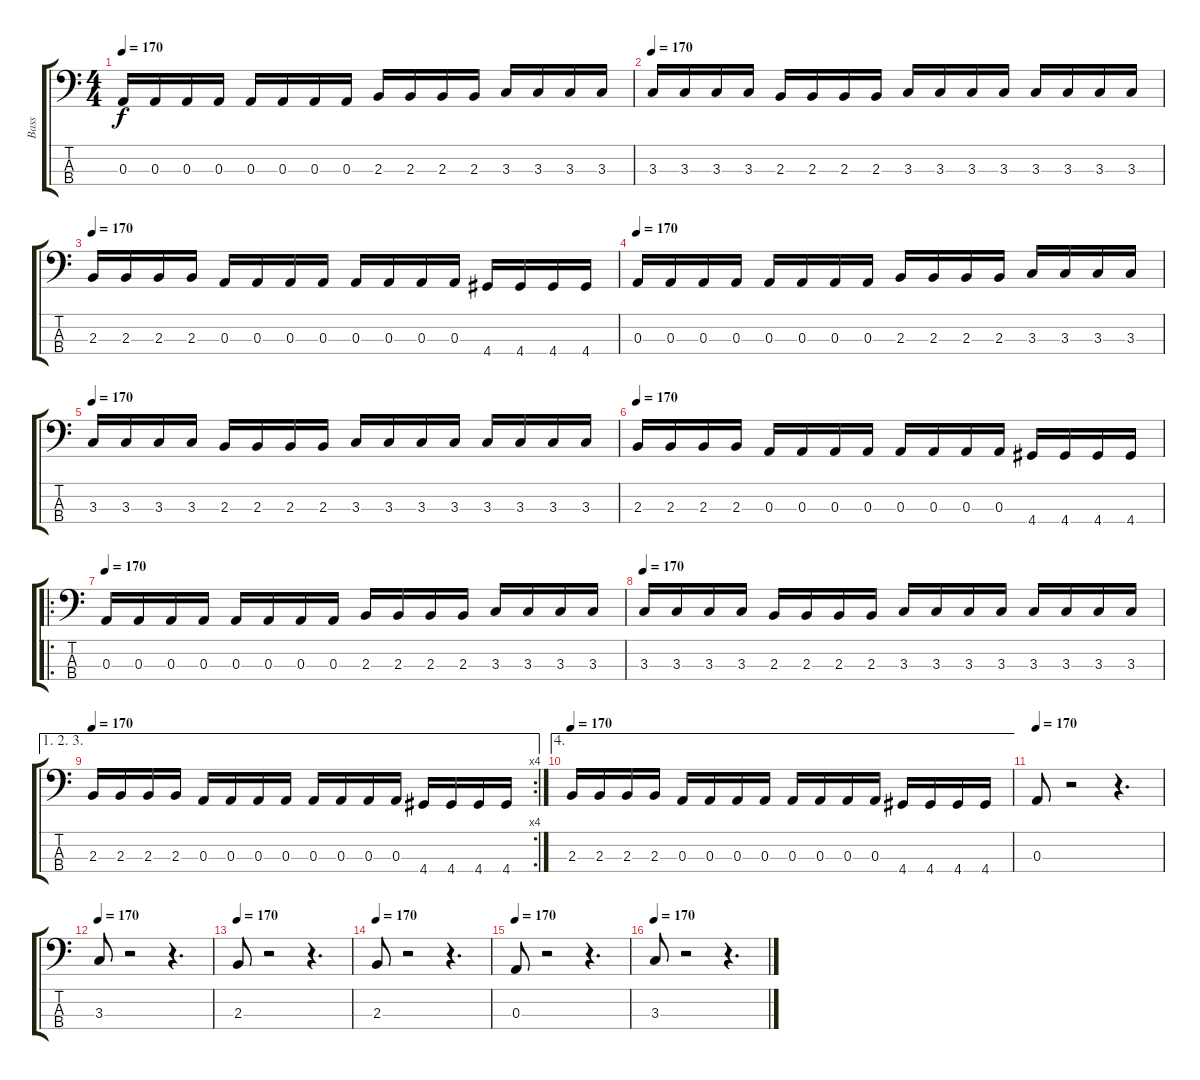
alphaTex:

\track ("Bass" "Bass") {instrument electricbasspick}
\staff {score tabs}
\tuning (G2 D2 A1 E1) {hide}
\ts (4 4)
\tempo 170
\clef f4
\ks c
0.3.16{dy f} 0.3.16 0.3.16 0.3.16 0.3.16 0.3.16 0.3.16 0.3.16 2.3.16 2.3.16 2.3.16 2.3.16 3.3.16 3.3.16 3.3.16 3.3.16 |
\tempo 170
3.3.16 3.3.16 3.3.16 3.3.16 2.3.16 2.3.16 2.3.16 2.3.16 3.3.16 3.3.16 3.3.16 3.3.16 3.3.16 3.3.16 3.3.16 3.3.16 |
\tempo 170
2.3.16 2.3.16 2.3.16 2.3.16 0.3.16 0.3.16 0.3.16 0.3.16 0.3.16 0.3.16 0.3.16 0.3.16 4.4.16 4.4.16 4.4.16 4.4.16 |
\tempo 170
0.3.16 0.3.16 0.3.16 0.3.16 0.3.16 0.3.16 0.3.16 0.3.16 2.3.16 2.3.16 2.3.16 2.3.16 3.3.16 3.3.16 3.3.16 3.3.16 |
\tempo 170
3.3.16 3.3.16 3.3.16 3.3.16 2.3.16 2.3.16 2.3.16 2.3.16 3.3.16 3.3.16 3.3.16 3.3.16 3.3.16 3.3.16 3.3.16 3.3.16 |
\tempo 170
2.3.16 2.3.16 2.3.16 2.3.16 0.3.16 0.3.16 0.3.16 0.3.16 0.3.16 0.3.16 0.3.16 0.3.16 4.4.16 4.4.16 4.4.16 4.4.16 |
\ro
\tempo 170
0.3.16 0.3.16 0.3.16 0.3.16 0.3.16 0.3.16 0.3.16 0.3.16 2.3.16 2.3.16 2.3.16 2.3.16 3.3.16 3.3.16 3.3.16 3.3.16 |
\tempo 170
3.3.16 3.3.16 3.3.16 3.3.16 2.3.16 2.3.16 2.3.16 2.3.16 3.3.16 3.3.16 3.3.16 3.3.16 3.3.16 3.3.16 3.3.16 3.3.16 |
\ae (1 2 3)
\rc 4
\tempo 170
2.3.16 2.3.16 2.3.16 2.3.16 0.3.16 0.3.16 0.3.16 0.3.16 0.3.16 0.3.16 0.3.16 0.3.16 4.4.16 4.4.16 4.4.16 4.4.16 |
\ae 4
\tempo 170
2.3.16 2.3.16 2.3.16 2.3.16 0.3.16 0.3.16 0.3.16 0.3.16 0.3.16 0.3.16 0.3.16 0.3.16 4.4.16 4.4.16 4.4.16 4.4.16 |
\tempo 170
0.3.8 r.2 r.4{d} |
\tempo 170
3.3.8 r.2 r.4{d} |
\tempo 170
2.3.8 r.2 r.4{d} |
\tempo 170
2.3.8 r.2 r.4{d} |
\tempo 170
0.3.8 r.2 r.4{d} |
\tempo 170
3.3.8 r.2 r.4{d}
